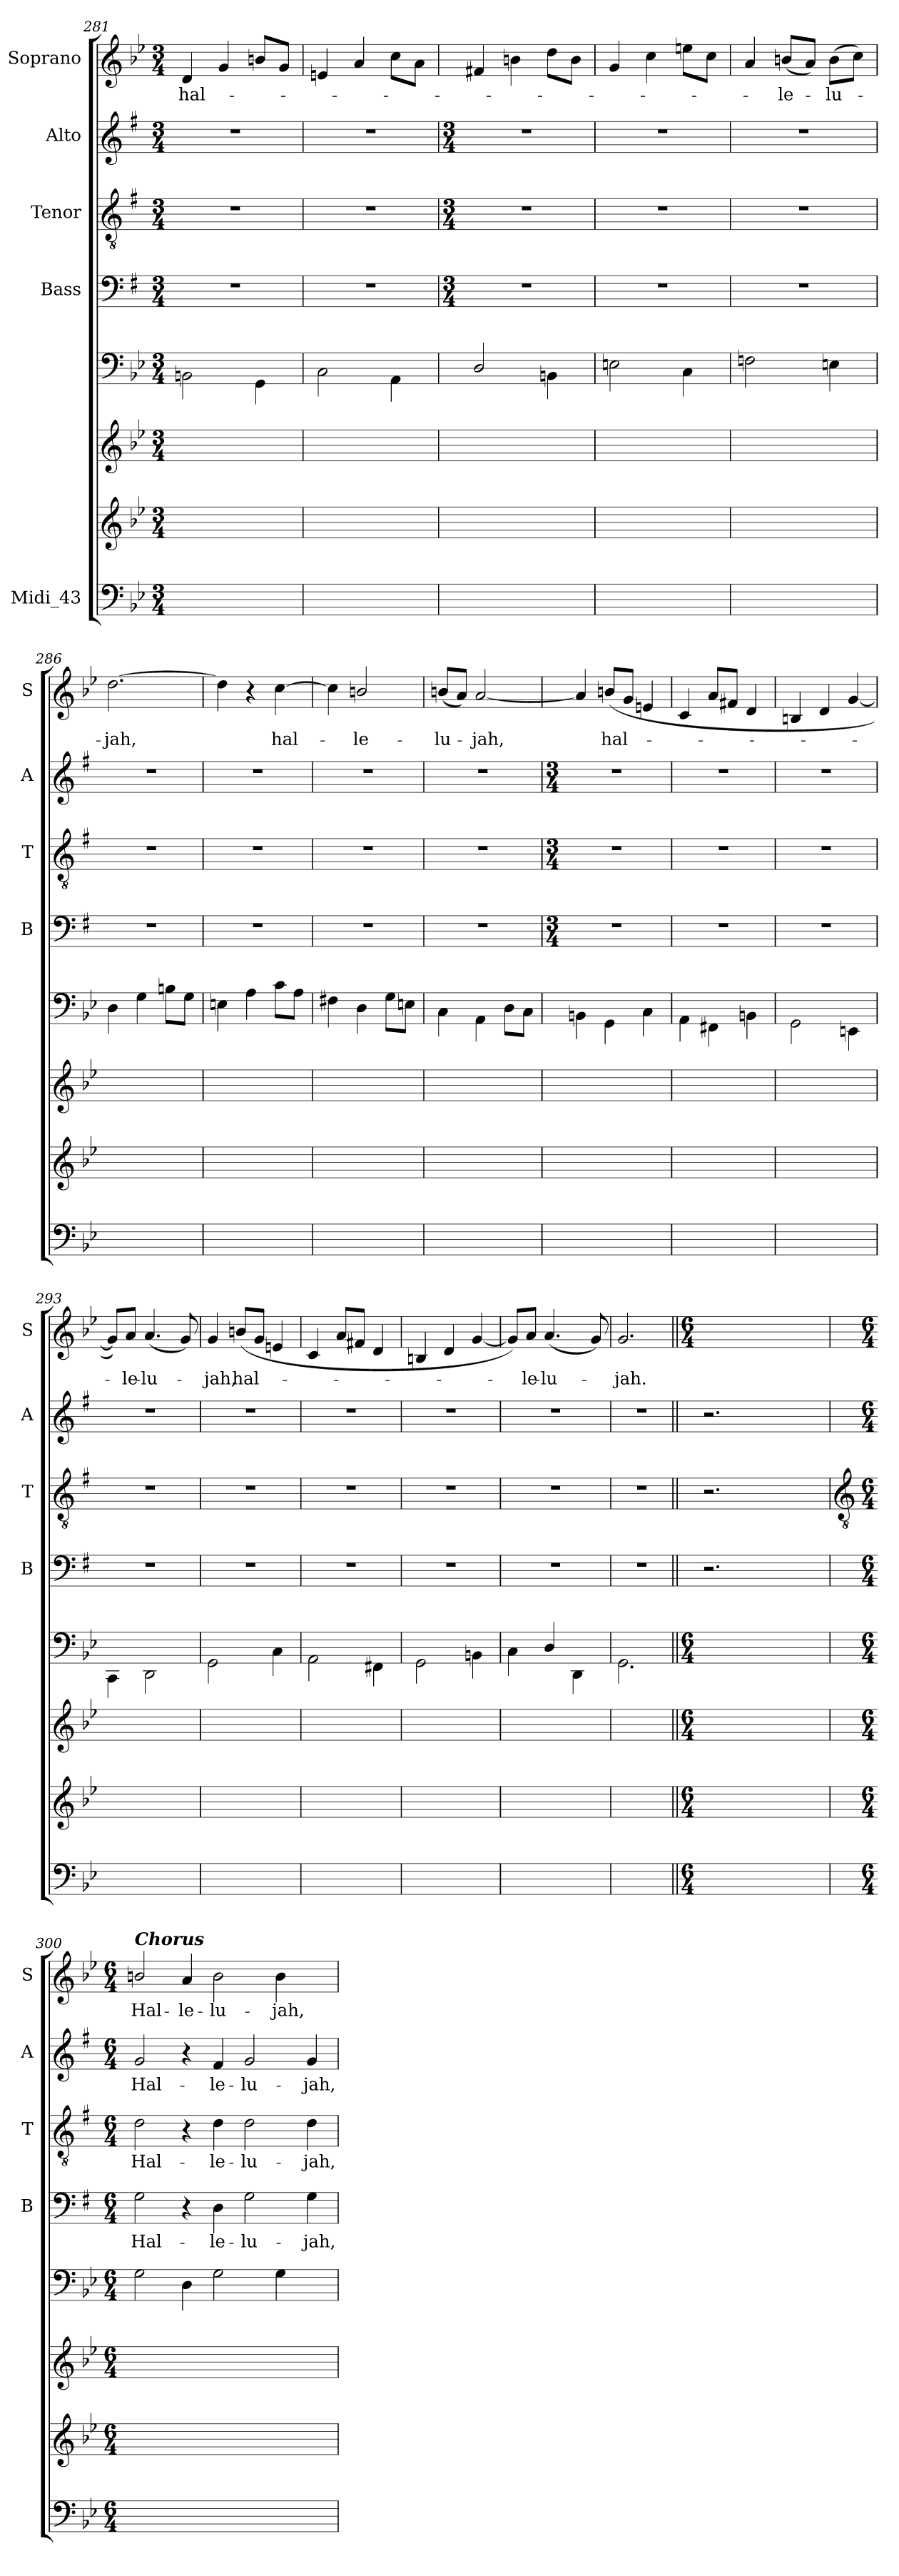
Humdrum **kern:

**kern	**kern	**kern	**kern	**kern	**text	**kern	**text	**kern	**text	**kern	**text
*part5	*part5	*part5	*part5	*part4	*part4	*part3	*part3	*part2	*part2	*part1	*part1
*staff8	*staff7	*staff6	*staff5	*staff4	*staff4	*staff3	*staff3	*staff2	*staff2	*staff1	*staff1
*I"Midi_43	*	*	*	*I"Bass	*	*I"Tenor	*	*I"Alto	*	*I"Soprano	*
*	*	*	*	*I'B	*	*I'T	*	*I'A	*	*I'S	*
*clefF4	*clefG2	*clefG2	*clefF4	*clefF4	*	*clefGv2	*	*clefG2	*	*clefG2	*
*k[b-e-]	*k[b-e-]	*k[b-e-]	*k[b-e-]	*k[f#]	*	*k[f#]	*	*k[f#]	*	*k[b-e-]	*
*B-:	*B-:	*B-:	*B-:	*G:	*	*G:	*	*G:	*	*B-:	*
*M3/4	*M3/4	*M3/4	*M3/4	*M3/4	*	*M3/4	*	*M3/4	*	*M3/4	*
=281	=281	=281	=281	=281	=281	=281	=281	=281	=281	=281	=281
*	*	*	*^	*	*	*	*	*	*	*	*
!	!	!	!	!	!	!	!	!	!	!	!	!LO:LY:b
2.ryy	2.ryy	2.ryy	2.ryy	2BB\	2.r	.	2.r	.	2.r	.	4d/	hal-
.	.	.	.	.	.	.	.	.	.	.	4g/	.
.	.	.	.	4GG\	.	.	.	.	.	.	8b/L	.
.	.	.	.	.	.	.	.	.	.	.	8g/J	.
=282	=282	=282	=282	=282	=282	=282	=282	=282	=282	=282	=282	=282
2.ryy	2.ryy	2.ryy	2.ryy	2C\	2.r	.	2.r	.	2.r	.	4e/	.
.	.	.	.	.	.	.	.	.	.	.	4a/	.
.	.	.	.	4AA\	.	.	.	.	.	.	8cc\L	.
.	.	.	.	.	.	.	.	.	.	.	8a\J	.
!!LO:PB:g=z
=283	=283	=283	=283	=283	=283	=283	=283	=283	=283	=283	=283	=283
*	*	*	*	*	*M3/4	*	*M3/4	*	*M3/4	*	*	*
2.ryy	2.ryy	2.ryy	2.ryy	2D/	2.r	.	2.r	.	2.r	.	4f#/	.
.	.	.	.	.	.	.	.	.	.	.	4b\	.
.	.	.	.	4BB\	.	.	.	.	.	.	8dd\L	.
.	.	.	.	.	.	.	.	.	.	.	8b\J	.
=284	=284	=284	=284	=284	=284	=284	=284	=284	=284	=284	=284	=284
2.ryy	2.ryy	2.ryy	2.ryy	2E\	2.r	.	2.r	.	2.r	.	4g/	.
.	.	.	.	.	.	.	.	.	.	.	4cc\	.
.	.	.	.	4C\	.	.	.	.	.	.	8ee\L	.
.	.	.	.	.	.	.	.	.	.	.	8cc\J	.
=285	=285	=285	=285	=285	=285	=285	=285	=285	=285	=285	=285	=285
2.ryy	2.ryy	2.ryy	2.ryy	2Fn\	2.r	.	2.r	.	2.r	.	4a/	.
!	!	!	!	!	!	!	!	!	!	!	!	!LO:LY:b
.	.	.	.	.	.	.	.	.	.	.	(<8b/L	le-
.	.	.	.	.	.	.	.	.	.	.	8a/J)	.
!	!	!	!	!	!	!	!	!	!	!	!	!LO:LY:b
.	.	.	.	4E\	.	.	.	.	.	.	(>8b\L	lu-
.	.	.	.	.	.	.	.	.	.	.	8cc\J)	.
=286	=286	=286	=286	=286	=286	=286	=286	=286	=286	=286	=286	=286
!	!	!	!	!	!	!	!	!	!	!	!	!LO:LY:b
2.ryy	2.ryy	2.ryy	2.ryy	4D\	2.r	.	2.r	.	2.r	.	[2.dd\	jah,
.	.	.	.	4G\	.	.	.	.	.	.	.	.
.	.	.	.	8B\L	.	.	.	.	.	.	.	.
.	.	.	.	8G\J	.	.	.	.	.	.	.	.
=287	=287	=287	=287	=287	=287	=287	=287	=287	=287	=287	=287	=287
2.ryy	2.ryy	2.ryy	2.ryy	4E\	2.r	.	2.r	.	2.r	.	4dd\]	.
.	.	.	.	4A\	.	.	.	.	.	.	4r	.
!	!	!	!	!	!	!	!	!	!	!	!	!LO:LY:b
.	.	.	.	8c\L	.	.	.	.	.	.	[4cc\	hal-
.	.	.	.	8A\J	.	.	.	.	.	.	.	.
=288	=288	=288	=288	=288	=288	=288	=288	=288	=288	=288	=288	=288
2.ryy	2.ryy	2.ryy	2.ryy	4F#\	2.r	.	2.r	.	2.r	.	4cc\]	.
!	!	!	!	!	!	!	!	!	!	!	!	!LO:LY:b
.	.	.	.	4D\	.	.	.	.	.	.	2b/	le-
.	.	.	.	8G\L	.	.	.	.	.	.	.	.
.	.	.	.	8E\J	.	.	.	.	.	.	.	.
=289	=289	=289	=289	=289	=289	=289	=289	=289	=289	=289	=289	=289
!	!	!	!	!	!	!	!	!	!	!	!	!LO:LY:b
2.ryy	2.ryy	2.ryy	2.ryy	4C\	2.r	.	2.r	.	2.r	.	(<8b/L	-lu-
.	.	.	.	.	.	.	.	.	.	.	8a/J)	.
!	!	!	!	!	!	!	!	!	!	!	!	!LO:LY:b
.	.	.	.	4AA\	.	.	.	.	.	.	[2a/	jah,
.	.	.	.	8D\L	.	.	.	.	.	.	.	.
.	.	.	.	8C\J	.	.	.	.	.	.	.	.
!!LO:LB:g=z
=290	=290	=290	=290	=290	=290	=290	=290	=290	=290	=290	=290	=290
*	*	*	*	*	*M3/4	*	*M3/4	*	*M3/4	*	*	*
2.ryy	2.ryy	2.ryy	2.ryy	4BB\	2.r	.	2.r	.	2.r	.	4a/]	.
!	!	!	!	!	!	!	!	!	!	!	!	!LO:LY:b
.	.	.	.	4GG\	.	.	.	.	.	.	(<8b/L	hal-
.	.	.	.	.	.	.	.	.	.	.	8g/J	.
.	.	.	.	4C\	.	.	.	.	.	.	4e/	.
=291	=291	=291	=291	=291	=291	=291	=291	=291	=291	=291	=291	=291
2.ryy	2.ryy	2.ryy	2.ryy	4AA\	2.r	.	2.r	.	2.r	.	4c/	.
.	.	.	.	4FF#\	.	.	.	.	.	.	8a/L	.
.	.	.	.	.	.	.	.	.	.	.	8f#/J	.
.	.	.	.	4BB\	.	.	.	.	.	.	4d/	.
=292	=292	=292	=292	=292	=292	=292	=292	=292	=292	=292	=292	=292
2.ryy	2.ryy	2.ryy	2.ryy	2GG\	2.r	.	2.r	.	2.r	.	4B/	.
.	.	.	.	.	.	.	.	.	.	.	4d/	.
.	.	.	.	4EE\	.	.	.	.	.	.	[4g/	.
=293	=293	=293	=293	=293	=293	=293	=293	=293	=293	=293	=293	=293
2.ryy	2.ryy	2.ryy	2.ryy	4CC\	2.r	.	2.r	.	2.r	.	8g/L])	.
!	!	!	!	!	!	!	!	!	!	!	!	!LO:LY:b
.	.	.	.	.	.	.	.	.	.	.	8a/J	le-
!	!	!	!	!	!	!	!	!	!	!	!	!LO:LY:b
.	.	.	.	2DD\	.	.	.	.	.	.	(<4.a/	-lu-
.	.	.	.	.	.	.	.	.	.	.	8g/)	.
=294	=294	=294	=294	=294	=294	=294	=294	=294	=294	=294	=294	=294
!	!	!	!	!	!	!	!	!	!	!	!	!LO:LY:b
2.ryy	2.ryy	2.ryy	2.ryy	2GG\	2.r	.	2.r	.	2.r	.	4g/	jah,
!	!	!	!	!	!	!	!	!	!	!	!	!LO:LY:b
.	.	.	.	.	.	.	.	.	.	.	(<8b/L	hal-
.	.	.	.	.	.	.	.	.	.	.	8g/J	.
.	.	.	.	4C\	.	.	.	.	.	.	4e/	.
=295	=295	=295	=295	=295	=295	=295	=295	=295	=295	=295	=295	=295
2.ryy	2.ryy	2.ryy	2.ryy	2AA\	2.r	.	2.r	.	2.r	.	4c/	.
.	.	.	.	.	.	.	.	.	.	.	8a/L	.
.	.	.	.	.	.	.	.	.	.	.	8f#/J	.
.	.	.	.	4FF#\	.	.	.	.	.	.	4d/	.
=296	=296	=296	=296	=296	=296	=296	=296	=296	=296	=296	=296	=296
2.ryy	2.ryy	2.ryy	2.ryy	2GG\	2.r	.	2.r	.	2.r	.	4B/	.
.	.	.	.	.	.	.	.	.	.	.	4d/	.
.	.	.	.	4BB\	.	.	.	.	.	.	[4g/	.
=297	=297	=297	=297	=297	=297	=297	=297	=297	=297	=297	=297	=297
2.ryy	2.ryy	2.ryy	2.ryy	4C\	2.r	.	2.r	.	2.r	.	8g/L])	.
!	!	!	!	!	!	!	!	!	!	!	!	!LO:LY:b
.	.	.	.	.	.	.	.	.	.	.	8a/J	le-
!	!	!	!	!	!	!	!	!	!	!	!	!LO:LY:b
.	.	.	.	4D/	.	.	.	.	.	.	(<4.a/	-lu-
.	.	.	.	4DD\	.	.	.	.	.	.	.	.
.	.	.	.	.	.	.	.	.	.	.	8g/)	.
=298	=298	=298	=298	=298	=298	=298	=298	=298	=298	=298	=298	=298
!	!	!	!	!	!	!	!	!	!	!	!	!LO:LY:b
2.ryy	2.ryy	2.ryy	2.ryy	2.GG\	2.r	.	2.r	.	2.r	.	2.g/	jah.
*	*	*	*v	*v	*	*	*	*	*	*	*	*
=299||	=299||	=299||	=299||	=299||	=299||	=299||	=299||	=299||	=299||	=299||	=299||
*M6/4	*M6/4	*M6/4	*M6/4	*	*	*	*	*	*	*M6/4	*
1.ryy	1.ryy	1.ryy	1.ryy	2.r	.	2.r	.	2.r	.	1.ryy	.
.	.	.	.	4ryy	.	4ryy	.	4ryy	.	.	.
.	.	.	.	2ryy	.	2ryy	.	2ryy	.	.	.
!!LO:PB:g=z
=300	=300	=300	=300	=300	=300	=300	=300	=300	=300	=300	=300
*	*	*	*	*	*	*clefGv2	*	*	*	*	*
*M6/4	*M6/4	*M6/4	*M6/4	*M6/4	*	*M6/4	*	*M6/4	*	*M6/4	*
*	*	*	*^	*	*	*	*	*	*	*	*
!	!	!	!	!	!	!	!	!	!	!	!LO:TX:a:Bi:t=Chorus	!
!	!	!	!	!	!	!LO:LY:b	!	!LO:LY:b	!	!LO:LY:b	!	!LO:LY:b
1.ryy	1.ryy	1.ryy	1.ryy	2G\	2G\	Hal-	2d\	Hal-	2g/	Hal-	2b/	Hal-
!	!	!	!	!	!	!	!	!	!	!	!	!LO:LY:b
.	.	.	.	4D\	4r	.	4r	.	4r	.	4a/	-le-
!	!	!	!	!	!	!LO:LY:b	!	!LO:LY:b	!	!LO:LY:b	!	!LO:LY:b
.	.	.	.	2G\	4D\	-le-	4d\	-le-	4f#/	-le-	2b\	-lu-
!	!	!	!	!	!	!LO:LY:b	!	!LO:LY:b	!	!LO:LY:b	!	!
.	.	.	.	.	2G\	-lu-	2d\	-lu-	2g/	-lu-	.	.
!	!	!	!	!	!	!	!	!	!	!	!	!LO:LY:b
.	.	.	.	4G\	.	.	.	.	.	.	4b\	-jah,
!	!	!	!	!	!	!LO:LY:b	!	!LO:LY:b	!	!LO:LY:b	!	!
4ryy	4ryy	4ryy	4ryy	4ryy	4G\	-jah,	4d\	-jah,	4g/	-jah,	4ryy	.
*	*	*	*v	*v	*	*	*	*	*	*	*	*
=	=	=	=	=	=	=	=	=	=	=	=
*-	*-	*-	*-	*-	*-	*-	*-	*-	*-	*-	*-
